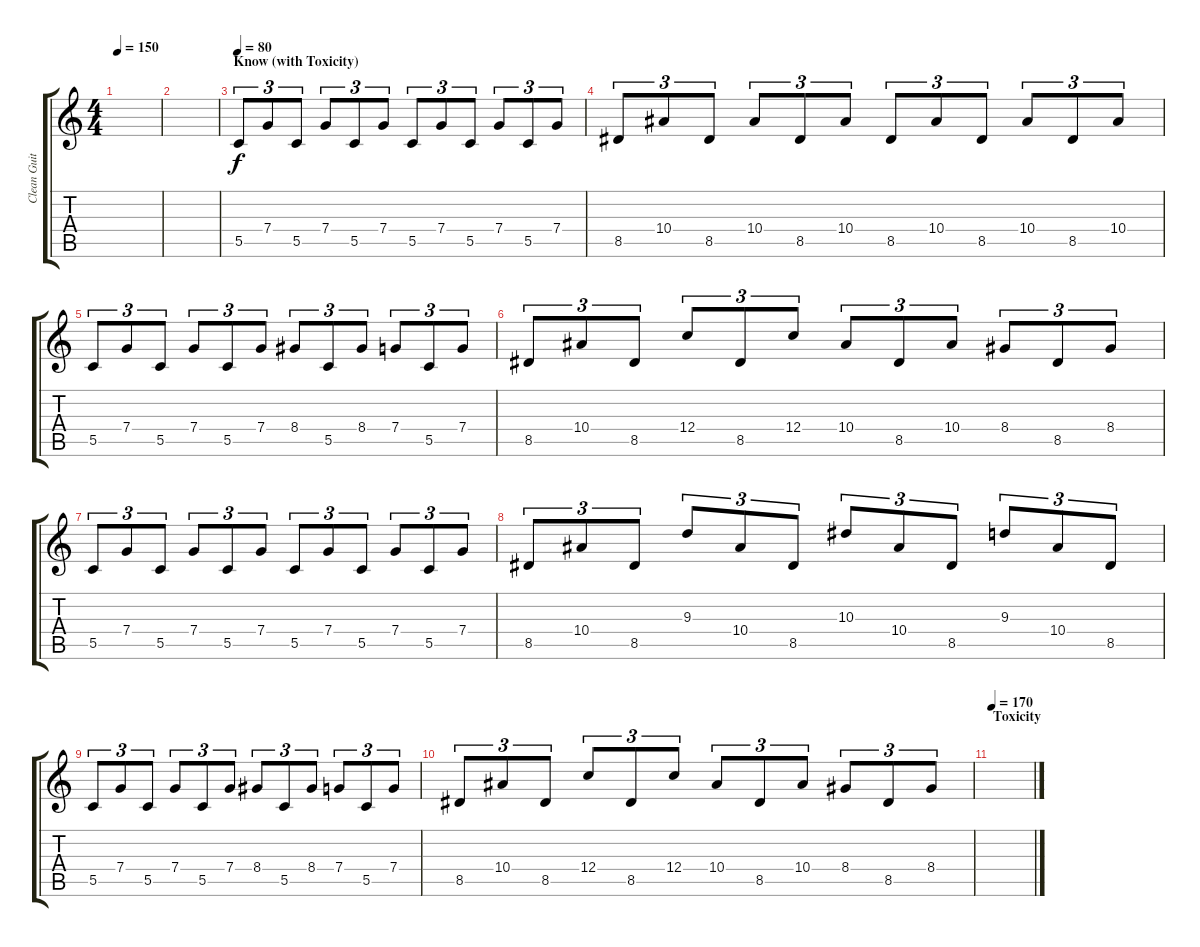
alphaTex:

\track ("Clean Guitar" "Clean Guit") {instrument electricguitarclean}
\staff {score tabs}
\tuning (D4 A3 F3 C3 G2 C2) {hide}
\ts (4 4)
\tempo 150
\clef g2
\ks c
|
|
\section ("" "Know (with Toxicity)")
\tempo 80
5.5.8{tu (3 2)} 7.4.8{tu (3 2)} 5.5.8{tu (3 2)} 7.4.8{tu (3 2)} 5.5.8{tu (3 2)} 7.4.8{tu (3 2)} 5.5.8{tu (3 2)} 7.4.8{tu (3 2)} 5.5.8{tu (3 2)} 7.4.8{tu (3 2)} 5.5.8{tu (3 2)} 7.4.8{tu (3 2)} |
8.5.8{tu (3 2)} 10.4.8{tu (3 2)} 8.5.8{tu (3 2)} 10.4.8{tu (3 2)} 8.5.8{tu (3 2)} 10.4.8{tu (3 2)} 8.5.8{tu (3 2)} 10.4.8{tu (3 2)} 8.5.8{tu (3 2)} 10.4.8{tu (3 2)} 8.5.8{tu (3 2)} 10.4.8{tu (3 2)} |
5.5.8{tu (3 2)} 7.4.8{tu (3 2)} 5.5.8{tu (3 2)} 7.4.8{tu (3 2)} 5.5.8{tu (3 2)} 7.4.8{tu (3 2)} 8.4.8{tu (3 2)} 5.5.8{tu (3 2)} 8.4.8{tu (3 2)} 7.4.8{tu (3 2)} 5.5.8{tu (3 2)} 7.4.8{tu (3 2)} |
8.5.8{tu (3 2)} 10.4.8{tu (3 2)} 8.5.8{tu (3 2)} 12.4.8{tu (3 2)} 8.5.8{tu (3 2)} 12.4.8{tu (3 2)} 10.4.8{tu (3 2)} 8.5.8{tu (3 2)} 10.4.8{tu (3 2)} 8.4.8{tu (3 2)} 8.5.8{tu (3 2)} 8.4.8{tu (3 2)} |
5.5.8{tu (3 2)} 7.4.8{tu (3 2)} 5.5.8{tu (3 2)} 7.4.8{tu (3 2)} 5.5.8{tu (3 2)} 7.4.8{tu (3 2)} 5.5.8{tu (3 2)} 7.4.8{tu (3 2)} 5.5.8{tu (3 2)} 7.4.8{tu (3 2)} 5.5.8{tu (3 2)} 7.4.8{tu (3 2)} |
8.5.8{tu (3 2)} 10.4.8{tu (3 2)} 8.5.8{tu (3 2)} 9.3.8{tu (3 2)} 10.4.8{tu (3 2)} 8.5.8{tu (3 2)} 10.3.8{tu (3 2)} 10.4.8{tu (3 2)} 8.5.8{tu (3 2)} 9.3.8{tu (3 2)} 10.4.8{tu (3 2)} 8.5.8{tu (3 2)} |
5.5.8{tu (3 2)} 7.4.8{tu (3 2)} 5.5.8{tu (3 2)} 7.4.8{tu (3 2)} 5.5.8{tu (3 2)} 7.4.8{tu (3 2)} 8.4.8{tu (3 2)} 5.5.8{tu (3 2)} 8.4.8{tu (3 2)} 7.4.8{tu (3 2)} 5.5.8{tu (3 2)} 7.4.8{tu (3 2)} |
8.5.8{tu (3 2)} 10.4.8{tu (3 2)} 8.5.8{tu (3 2)} 12.4.8{tu (3 2)} 8.5.8{tu (3 2)} 12.4.8{tu (3 2)} 10.4.8{tu (3 2)} 8.5.8{tu (3 2)} 10.4.8{tu (3 2)} 8.4.8{tu (3 2)} 8.5.8{tu (3 2)} 8.4.8{tu (3 2)} |
\section ("" "Toxicity")
\tempo 170
